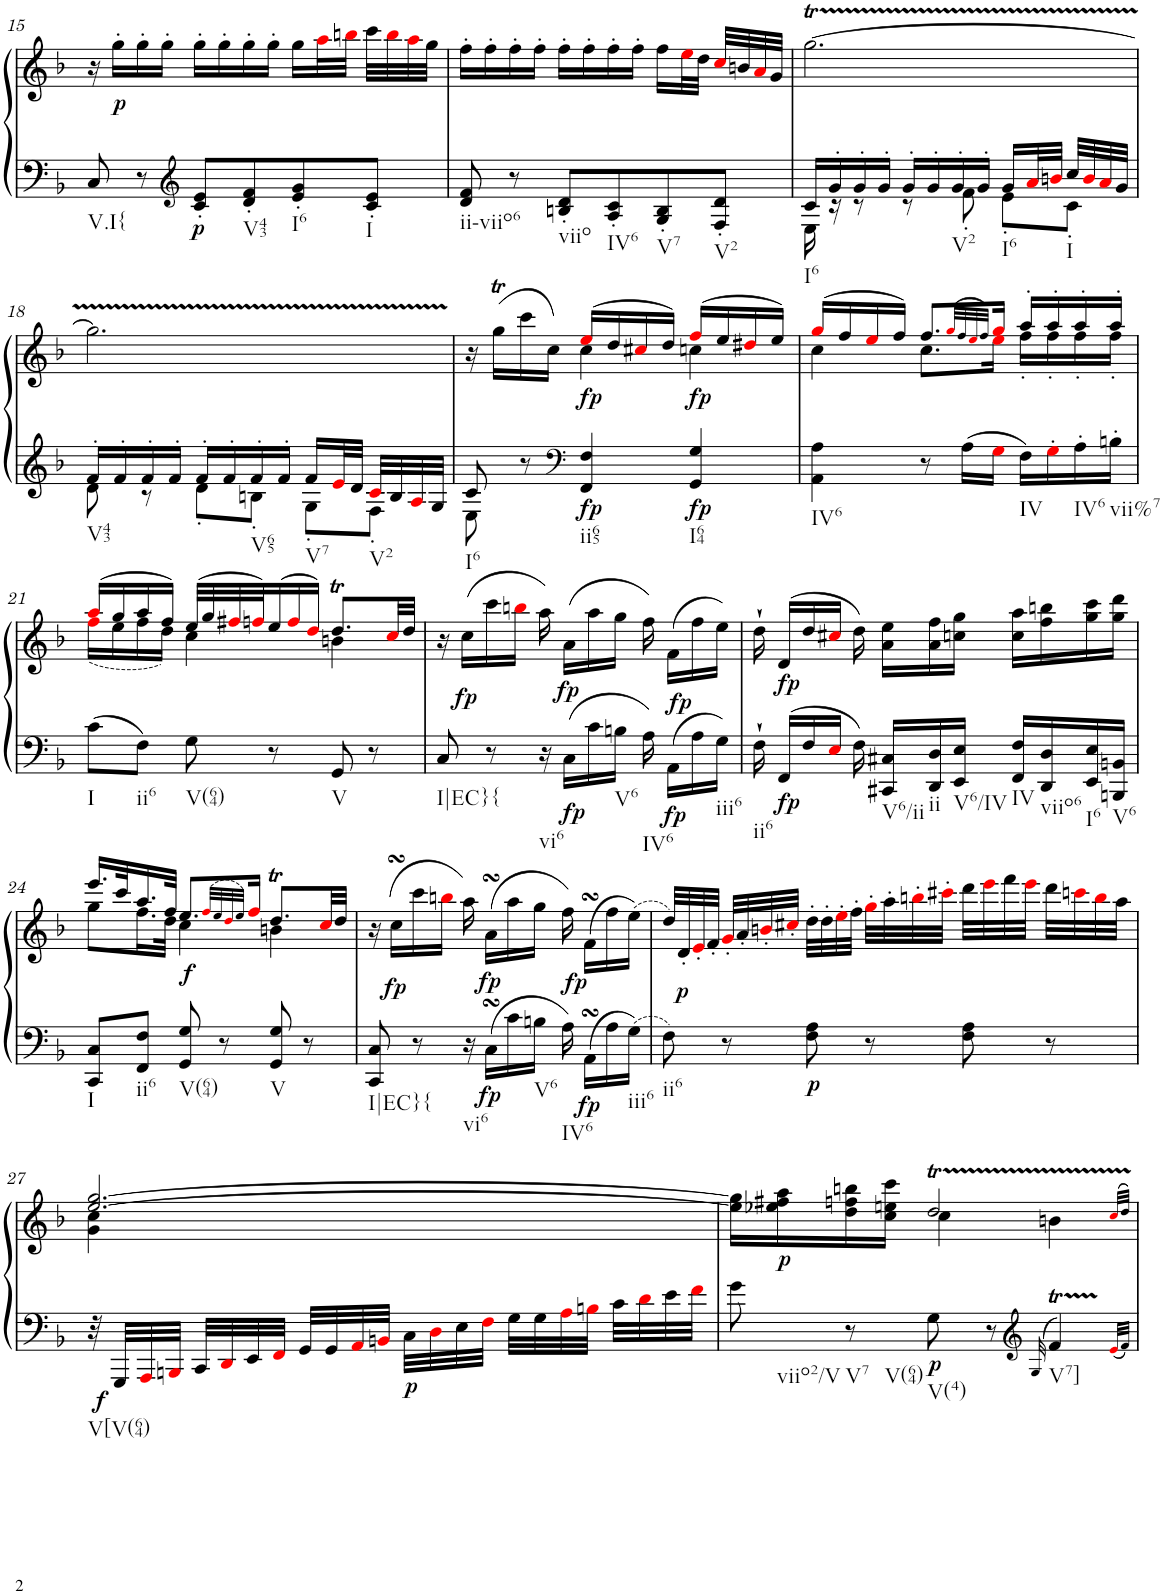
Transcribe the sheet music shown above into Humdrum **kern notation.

**kern	**kern	**dynam
*part1	*part1	*part1
*staff2	*staff1	*staff1/2
*I"Piano	*	*
*I'Pno.	*	*
!!LO:PB:g=z
*clefF4	*clefG2	*
*k[b-]	*k[b-]	*
*M3/4	*M3/4	*
=15	=15	=15
!LO:TX:b:t=V.I{	!	!
8C/	16r	.
!	!	!LO:DY:b
.	16gg'\LL	p
8r	16gg'\	.
.	16gg'\JJ	.
*clefG2	*	*
!	!	!LO:DY:b=2
8c/' 8e/'L	16gg'\LL	p
.	16gg'\	.
!LO:TX:b:t=V43	!	!
8d/' 8f/'	16gg'\	.
.	16gg'\JJ	.
!LO:TX:b:t=I6	!	!
8e/' 8g/'	16gg\LL	.
.	32aai\L	.
.	32bbni\JJJ	.
!LO:TX:b:t=I	!	!
8c/' 8e/'J	32ccc\LLL	.
.	32bbi\	.
.	32aai\	.
.	32gg\JJJ	.
=16	=16	=16
!LO:TX:b:t=ii-viio6	!	!
8d/ 8f/	16ff'\LL	.
.	16ff'\	.
8r	16ff'\	.
.	16ff'\JJ	.
!LO:TX:b:t=viio	!	!
8Bn/' 8d/'L	16ff'\LL	.
.	16ff'\	.
!LO:TX:b:t=IV6	!	!
8A/' 8c/'	16ff'\	.
.	16ff'\JJ	.
!LO:TX:b:t=V7	!	!
8G/' 8B/'	16ff\LL	.
.	32eei\L	.
.	32dd\JJJ	.
!LO:TX:b:t=V2	!	!
8F/' 8d/'J	32cci/LLL	.
.	32bn/	.
.	32ai/	.
.	32g/JJJ	.
=17	=17	=17
*^	*	*
!LO:TX:b:t=I6	!	!	!
16c/LL	16E\	[2.ggT\	.
16g'/	16r	.	.
16g'/	8r	.	.
16g'/JJ	.	.	.
16g'/LL	8r	.	.
16g'/	.	.	.
!LO:TX:b:t=V2	!	!	!
16g'/	8f'\	.	.
16g'/JJ	.	.	.
!LO:TX:b:t=I6	!	!	!
16g/LL	8e'\L	.	.
32ai/L	.	.	.
32bni/JJJ	.	.	.
!LO:TX:b:t=I	!	!	!
32cc/LLL	8c'\J	.	.
32bi/	.	.	.
32ai/	.	.	.
32g/JJJ	.	.	.
!!LO:LB:g=z
=18	=18	=18	=18
!LO:TX:b:t=V43	!	!	!
16f'/LL	8d\	2.ggTTT\]	.
16f'/	.	.	.
16f'/	8r	.	.
16f'/JJ	.	.	.
16f'/LL	8d'\L	.	.
16f'/	.	.	.
!LO:TX:b:t=V65	!	!	!
16f'/	8Bn'\J	.	.
16f'/JJ	.	.	.
!LO:TX:b:t=V7	!	!	!
16f/LL	8G'\L	.	.
32ei/L	.	.	.
32d/JJJ	.	.	.
!LO:TX:b:t=V2	!	!	!
32ci/LLL	8F'\J	.	.
32B/	.	.	.
32Ai/	.	.	.
32G/JJJ	.	.	.
=19	=19	=19	=19
*	*	*^	*
!LO:TX:b:t=I6	!	!	!	!
8c/	8E\	16r	4ryy	.
.	.	(>16ggT\LL	.	.
8r	2ryy	16ccc\	.	.
.	.	16cc\JJ)	.	.
*clefF4	*	*	*	*
!LO:TX:b:t=ii65	!	!	!	!
!	!	!	!	!LO:DY:b=2
!	!	!	!	!LO:DY:n=1:b
4FF/ 4F/	.	(16eei/LL	4cc\	fp fp
.	.	16dd/	.	.
.	.	16cc#Xi/	.	.
.	.	16dd/JJ)	.	.
!LO:TX:b:t=I64	!	!	!	!
!	!	!	!	!LO:DY:n=2:b=2
!	!	!	!	!LO:DY:n=3:b
4GG/ 4G/	.	(16ffi/LL	4ccn\	fp fp
.	.	16ee/	.	.
.	8ryy	16dd#Xi/	.	.
.	.	16ee/JJ)	.	.
*v	*v	*	*	*
=20	=20	=20	=20
!LO:TX:b:t=IV6	!	!	!
4AA\ 4A\	(16ggi/LL	4cc\	.
.	16ff/	.	.
.	16eei/	.	.
.	16ff/JJ)	.	.
8r	8.ff/L	8.cc\L	.
16A\LL	.	.	.
.	(32qggi/LLL	.	.
.	32qff/	.	.
.	32qeei/	.	.
.	32qff/JJJ)	.	.
16Gi\JJ	16ggi/Jk	16eei\Jk	.
!LO:TX:b:t=IV	!	!	!
16F\LL	16aa'/LL	16ff'\LL	.
16G'i\	16aa'/	16ff'\	.
!LO:TX:b:t=IV6	!	!	!
16A'\	16aa'/	16ff'\	.
!LO:TX:b:t=vii%7	!	!	!
16Bn'\JJ	16aa'/JJ	16ff'\JJ	.
!!LO:LB:g=z	!!
=21	=21	=21	=21
!LO:TX:b:t=I	!	!	!
8c\L	(16aai/LL	(16ffi\LL	.
.	16gg/	16ee\	.
!LO:TX:b:t=ii6	!	!	!
8F\J	16aa/	16ff\	.
.	16ff/JJ)	16dd\JJ)	.
!LO:TX:b:t=V(64)	!	!	!
8G\	(32ee/LLL	4cc\	.
.	32gg/	.	.
.	32ff#Xi/	.	.
.	32ffni/J)	.	.
8r	(24ee/	.	.
.	24ffi/	.	.
.	24ddi/JJ)	.	.
!LO:TX:b:t=V	!	!	!
8GG/	8.ddT/L	4bn\	.
8r	.	.	.
.	32cci/LL	.	.
.	32dd/JJJ	.	.
*	*v	*v	*
=22	=22	=22
!LO:TX:b:t=I|EC}{	!	!
8C/	16r	.
!	!	!LO:DY:b
.	(16cc\LL	fp
8r	16ccc\	.
.	16bbni\JJ	.
!LO:TX:b:t=vi6	!	!
16r	16aa\)	.
!	!	!LO:DY:b
16C\LL	(16a\LL	fp
!	!	!LO:DY:b=2
16c\	16aa\	fp
!LO:TX:b:t=V6	!	!
16Bn\JJ	16gg\JJ	.
!LO:TX:b:t=IV6	!	!
16A\	16ff\)	.
!	!	!LO:DY:b=2
!	!	!LO:DY:n=1:a=2
16AA\LL	(16f\LL	fp fp
16A\	16ff\	.
!LO:TX:b:t=iii6	!	!
16G\JJ	16ee\JJ)	.
=23	=23	=23
!LO:TX:b:t=ii6	!	!
16F`\	16dd`\	.
!	!	!LO:DY:b=2
!	!	!LO:DY:n=1:b
16FF/LL	(16d/LL	fp fp
16F/	16dd/	.
16Ei/JJ	16cc#Xi/JJ	.
16F\	16dd\)	.
!LO:TX:b:t=V6/ii	!	!
16CC#X/ 16C#X/LL	16a\ 16ee\LL	.
!LO:TX:b:t=ii	!	!
16DD/ 16D/	16a\ 16ff\	.
!LO:TX:b:t=V6/IV	!	!
16EE/ 16E/JJ	16ccn\ 16gg\JJ	.
!LO:TX:b:t=IV	!	!
16FF/ 16F/LL	16cc\ 16aa\LL	.
!LO:TX:b:t=viio6	!	!
16DD/ 16D/	16ff\ 16bbn\	.
!LO:TX:b:t=I6	!	!
16EE/ 16E/	16gg\ 16ccc\	.
!LO:TX:b:t=V6	!	!
16BBBn/ 16BBn/JJ	16gg\ 16ddd\JJ	.
!!LO:LB:g=z
=24	=24	=24
*	*^	*
!LO:TX:b:t=I	!	!	!
8CC/ 8C/L	16.eee/LL	8gg\L	.
.	32ccc/K	.	.
!LO:TX:b:t=ii6	!	!	!
8FF/ 8F/J	16.aa/	16.ff\L	.
.	32ff/JJk	32dd\JJk	.
!LO:TX:b:t=V(64)	!	!	!
!	!	!	!LO:DY:b
8GG/ 8G/	8.ee/L	4cc\	f
8r	.	.	.
.	(32qffi/LLL	.	.
.	32qee/	.	.
.	32qddi/	.	.
.	32qee/JJJ)	.	.
.	16ffi/Jk	.	.
!LO:TX:b:t=V	!	!	!
8GG/ 8G/	8.ddT/L	4bn\	.
8r	.	.	.
.	32cci/LL	.	.
.	32dd/JJJ	.	.
*	*v	*v	*
=25	=25	=25
!LO:TX:b:t=I|EC}{	!	!
8CC/ 8C/	16r	.
!	!	!LO:DY:b
.	(16ccsSSS\LL	fp
8r	16ccc\	.
.	16bbni\JJ	.
!LO:TX:b:t=vi6	!	!
16r	16aa\)	.
!	!	!LO:DY:b=2
!	!	!LO:DY:n=1:b
16CsSSS\LL	(16asSsS\LL	fp fp
16c\	16aa\	.
!LO:TX:b:t=V6	!	!
16Bn\JJ	16gg\JJ	.
!LO:TX:b:t=IV6	!	!
16A\	16ff\)	.
!	!	!LO:DY:n=2:b=2
!	!	!LO:DY:n=3:b
16AAsSsS\LL	(16fsSSs\LL	fp fp
16A\	16ff\	.
!LO:TX:b:t=iii6	!	!
16G\JJ	(16ee\JJ)	.
=26	=26	=26
!LO:TX:b:t=ii6	!	!
8F\	32dd/LLL)	.
!	!	!LO:DY:b
.	32d'/	p
.	32e'i/	.
.	32f'/JJJ	.
8r	32g'i/LLL	.
.	32a'/	.
.	32bn'i/	.
.	32cc#X'i/JJJ	.
!	!	!LO:DY:b=2
8F\ 8A\	32dd'\LLL	p
.	32dd'\	.
.	32ee'i\	.
.	32ff'\JJJ	.
8r	32gg'i\LLL	.
.	32aa'\	.
.	32bbn'i\	.
.	32ccc#X'i\JJJ	.
8F\ 8A\	32ddd\LLL	.
.	32eeei\	.
.	32fff\	.
.	32eeei\JJJ	.
8r	32ddd\LLL	.
.	32cccni\	.
.	32bbi\	.
.	32aa\JJJ	.
!!LO:LB:g=z
=27	=27	=27
*	*^	*
!LO:TX:b:t=V[V(64)	!	!	!
!	!	!	!LO:DY:b=2
32r	[2.ee/ [2.gg/	4g\ 4cc\	f
32GGG/LLL	.	.	.
32AAAi/	.	.	.
32BBBni/JJJ	.	.	.
32CC/LLL	.	.	.
32DDi/	.	.	.
32EE/	.	.	.
32FFi/JJJ	.	.	.
32GG/LLL	.	2ryy	.
32GG/	.	.	.
32AAi/	.	.	.
32BBni/JJJ	.	.	.
!	!	!	!LO:DY:b=2
32C\LLL	.	.	p
32Di\	.	.	.
32E\	.	.	.
32Fi\JJJ	.	.	.
32G\LLL	.	.	.
32G\	.	.	.
32Ai\	.	.	.
32Bni\JJJ	.	.	.
32c\LLL	.	.	.
32di\	.	.	.
32e\	.	.	.
32fi\JJJ	.	.	.
=28	=28	=28	=28
!LO:TX:b:t=viio2/V	!	!	!
8g\	16ee\] 16gg\]LL	4ryy	.
!	!	!	!LO:DY:b
.	16ee-X\ 16ff#X\ 16aa\	.	p
!LO:TX:b:t=V7	!	!	!
!LO:TX:b:t=V(64)	!	!	!
8r	16dd\ 16ffn\ 16bbn\	.	.
.	16cc\ 16een\ 16ccc\JJ	.	.
!LO:TX:b:t=V(4)	!	!	!
!	!	!	!LO:DY:b=2
8G\	2ddT/	4cc\	p
8r	.	.	.
*clefG2	*	*	*
32qG/	.	.	.
!LO:TX:b:t=V7]	!	!	!
4fT/	.	4bn\	.
32qei/LLL	.	(>32qcci/LLL	.
32qf/JJJ	.	32qdd/JJJ)	.
*	*v	*v	*
=	=	=
*-	*-	*-
